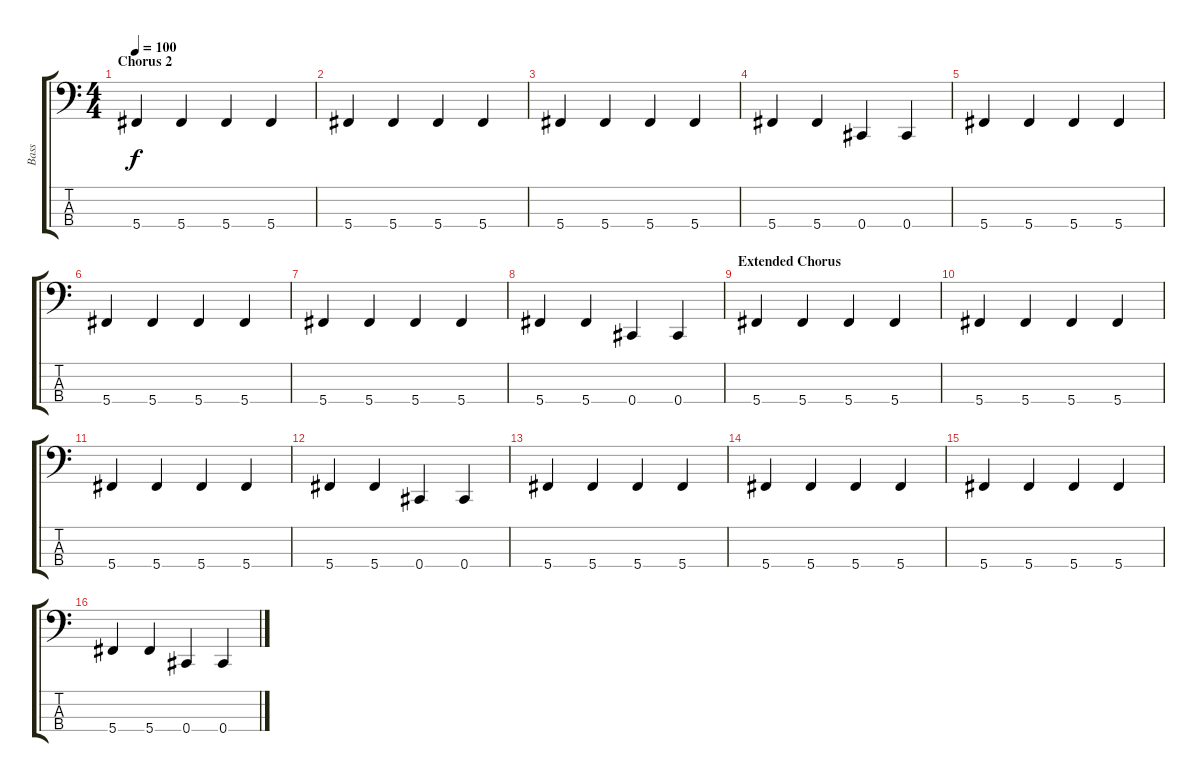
\track ("Bass" "Bass") {instrument electricbassfinger}
\staff {score tabs}
\tuning (Gb2 Db2 Ab1 Db1) {hide}
\ts (4 4)
\section ("" "Chorus 2")
\tempo 100
\clef f4
\ks c
5.4.4{dy f} 5.4.4 5.4.4 5.4.4 |
5.4.4 5.4.4 5.4.4 5.4.4 |
5.4.4 5.4.4 5.4.4 5.4.4 |
5.4.4 5.4.4 0.4.4 0.4.4 |
5.4.4 5.4.4 5.4.4 5.4.4 |
5.4.4 5.4.4 5.4.4 5.4.4 |
5.4.4 5.4.4 5.4.4 5.4.4 |
5.4.4 5.4.4 0.4.4 0.4.4 |
\section ("" "Extended Chorus")
5.4.4 5.4.4 5.4.4 5.4.4 |
5.4.4 5.4.4 5.4.4 5.4.4 |
5.4.4 5.4.4 5.4.4 5.4.4 |
5.4.4 5.4.4 0.4.4 0.4.4 |
5.4.4 5.4.4 5.4.4 5.4.4 |
5.4.4 5.4.4 5.4.4 5.4.4 |
5.4.4 5.4.4 5.4.4 5.4.4 |
5.4.4 5.4.4 0.4.4 0.4.4
